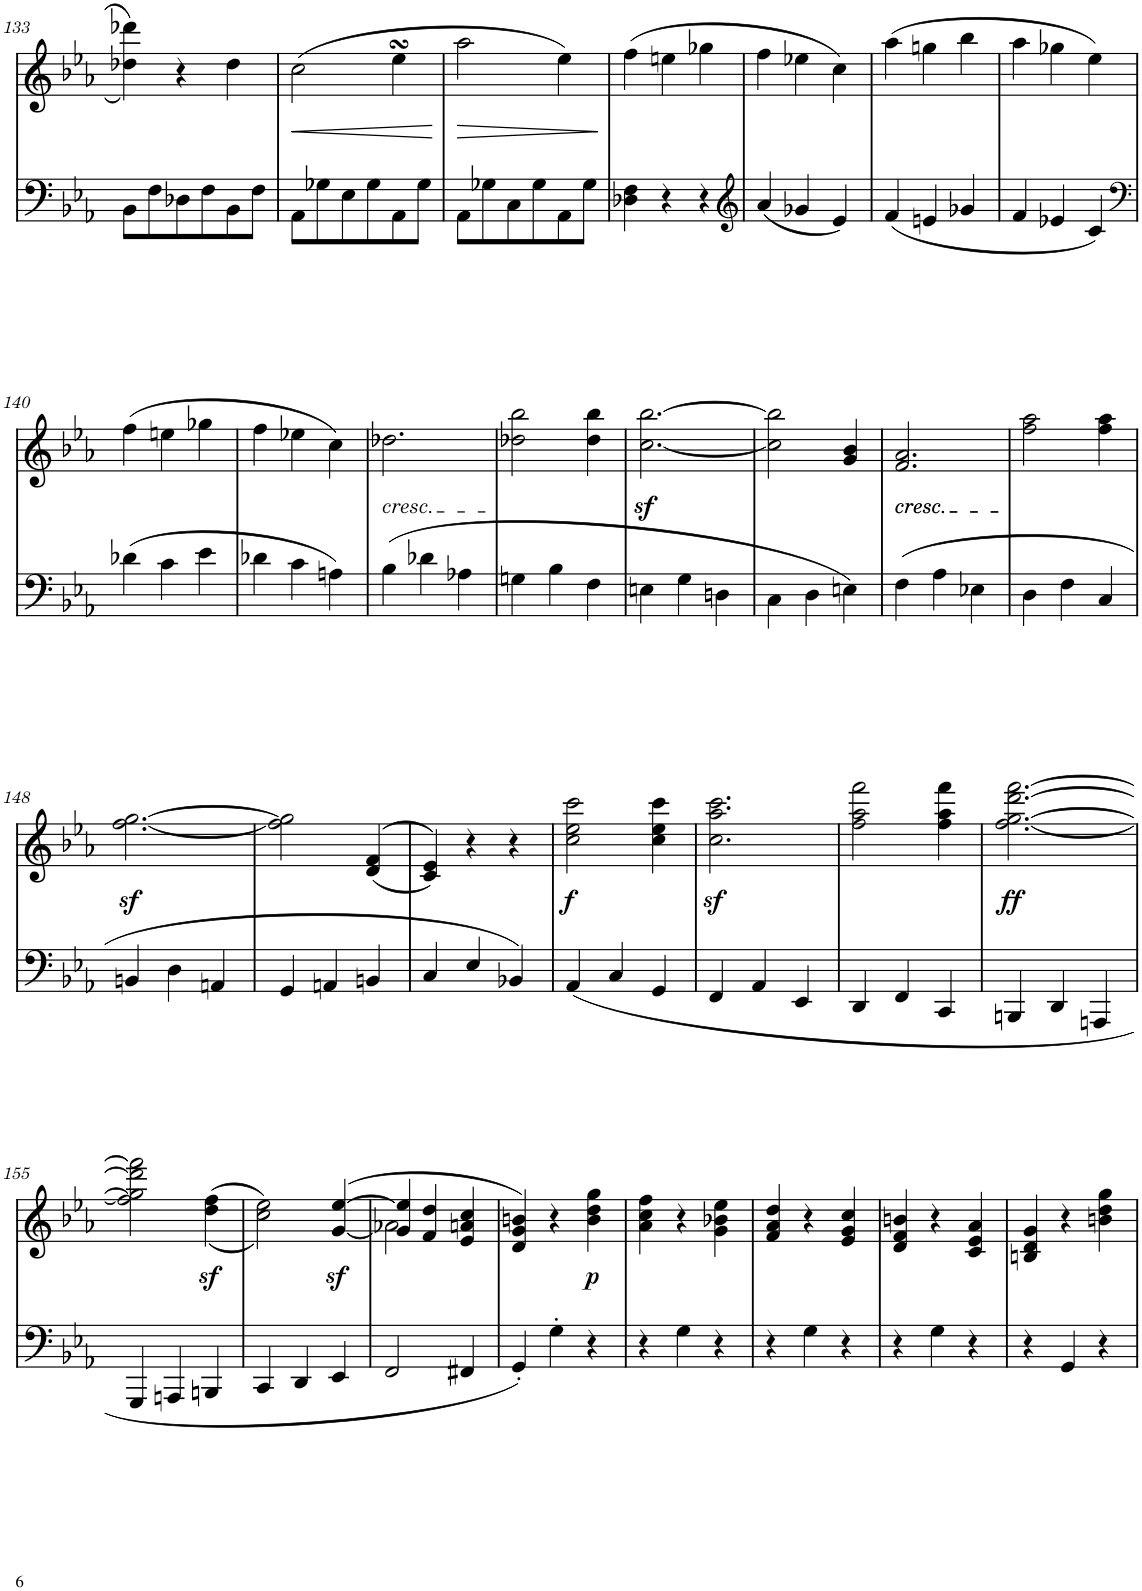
**kern	**kern	**dynam
*part2	*part1	*part1
*staff2	*staff1	*staff1
*I"piano	*I"piano	*
*I'Pno	*I'Pno	*
!!LO:PB:g=z
*clefF4	*clefG2	*
*k[b-e-a-]	*k[b-e-a-]	*
*c:	*c:	*
*M3/4	*M3/4	*
=133	=133	=133
8BB-\L	4dd-X\ 4ddd-X\	.
8F\	.	.
8D-X\	4r	.
8F\	.	.
8BB-\	4dd-\	.
8F\J	.	.
=134	=134	=134
!	!	!LO:HP:b
8AA-\L	(2cc\	<
8G-X\	.	.
8E-\	.	.
8G-\	.	.
8AA-\	4ee-sSSs\	.
8G-\J	.	.
.	.	[
=135	=135	=135
!	!	!LO:HP:b
8AA-\L	2aa-\	>
8G-X\	.	.
8C\	.	.
8G-\	.	.
8AA-\	4ee-\)	.
8G-\J	.	.
.	.	]
=136	=136	=136
4D-X\ 4F\	(4ff\	.
4r	4een\	.
4r	4gg-X\	.
=137	=137	=137
*clefG2	*	*
(4a-/	4ff\	.
4g-X/	4ee-X\	.
4e-/)	4cc\)	.
=138	=138	=138
(4f/	(4aa-\	.
4en/	4ggn\	.
4g-X/	4bb-\	.
=139	=139	=139
4f/	4aa-\	.
4e-X/	4gg-X\	.
4c/)	4ee-\)	.
!!LO:LB:g=z
=140	=140	=140
*clefF4	*	*
(4d-X\	(4ff\	.
4c\	4een\	.
4e-\	4gg-X\	.
=141	=141	=141
4d-X\	4ff\	.
4c\	4ee-X\	.
4An\)	4cc\)	.
=142	=142	=142
!	!LO:TX:b:i:t=cresc.	!
(4B-\	2.dd-X\	.
4d-X\	.	.
4A-X\	.	.
=143	=143	=143
4Gn\	2dd-X\ 2bb-\	.
4B-\	.	.
4F\	4dd-\ 4bb-\	.
=144	=144	=144
4En\	[2.cc\z< [2.bb-\z<	.
4G\	.	.
4Dn\	.	.
=145	=145	=145
4C\	2cc\] 2bb-\]	.
4D\	.	.
4En\)	4g/ 4b-/	.
=146	=146	=146
!	!LO:TX:b:i:t=cresc.	!
!	!LO:TX:b:i:t=cresc.	!
(4F\	2.f/ 2.a-/	.
4A-\	.	.
4E-X\	.	.
=147	=147	=147
4D\	2ff\ 2aa-\	.
4F\	.	.
4C/	4ff\ 4aa-\	.
!!LO:LB:g=z
=148	=148	=148
4BBn/	[2.ff\z< [2.gg\z<	.
4D\	.	.
4AAn/	.	.
=149	=149	=149
4GG/	2ff\] 2gg\]	.
4AAn/	.	.
4BBn/	((>4d/ 4f/	.
=150	=150	=150
4C/	4c/ 4e-/))	.
4E-/	4r	.
4BB-X/)	4r	.
=151	=151	=151
!	!	!LO:DY:b
(4AA-/	2cc\ 2ee-\ 2ccc\	f
4C/	.	.
4GG/	4cc\ 4ee-\ 4ccc\	.
=152	=152	=152
4FF/	2.cc\z< 2.aa-\z< 2.ccc\z<	.
4AA-/	.	.
4EE-/	.	.
=153	=153	=153
4DD/	2ff\ 2aa-\ 2fff\	.
4FF/	.	.
4CC/	4ff\ 4aa-\ 4fff\	.
=154	=154	=154
!	!	!LO:DY:b
4BBBn/	[2.ff\ [2.gg\ [2.ddd\ [2.fff\	ff
4DD/	.	.
4AAAn/	.	.
!!LO:LB:g=z
=155	=155	=155
4GGG/	2ff\] 2gg\] 2ddd\] 2fff\]	.
4AAAn/	.	.
4BBBn/	(<(4dd\z< 4ff\z<	.
=156	=156	=156
4CC/	2cc\ 2ee-\))	.
4DD/	.	.
4EE-/	([<4g/z< [4ee-/z<	.
=157	=157	=157
*	*^	*
2FF/	4g/] 4ee-/]	2a-X\	.
.	4f/ 4dd/	.	.
4FF#X/	4e-/ 4an/ 4cc/	4ryy	.
*	*v	*v	*
=158	=158	=158
4GG'/)	4d/ 4g/ 4bn/)	.
4G'\	4r	.
!	!	!LO:DY:b
4r	4b\ 4dd\ 4gg\	p
=159	=159	=159
4r	4a-\ 4cc\ 4ff\	.
4G\	4r	.
4r	4g\ 4b-X\ 4ee-\	.
=160	=160	=160
4r	4f/ 4a-/ 4dd/	.
4G\	4r	.
4r	4e-/ 4g/ 4cc/	.
=161	=161	=161
4r	4d/ 4f/ 4bn/	.
4G\	4r	.
4r	4c/ 4e-/ 4a-/	.
=162	=162	=162
4r	4Bn/ 4d/ 4g/	.
4GG/	4r	.
4r	4bn\ 4dd\ 4gg\	.
=	=	=
*-	*-	*-
